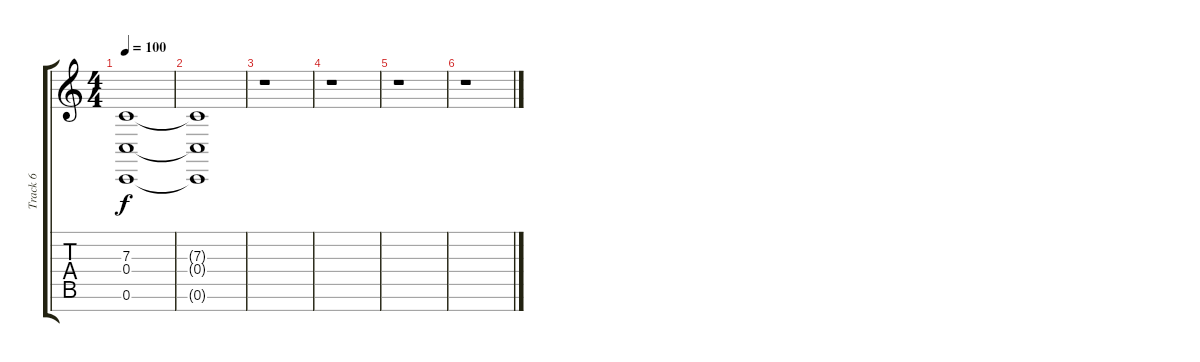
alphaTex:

\track ("Track 6" "Track 6") {instrument pad2warm}
\staff {score tabs}
\tuning (D4 A3 F3 C3 G2 C2 B1) {hide}
\ts (4 4)
\tempo 100
\clef g2
\ks c
(7.3{t} 0.4{t} 0.6{t}).1{dy f} |
(7.3{t} 0.4{t} 0.6{t}).1 |
r.1 |
r.1 |
r.1 |
r.1
